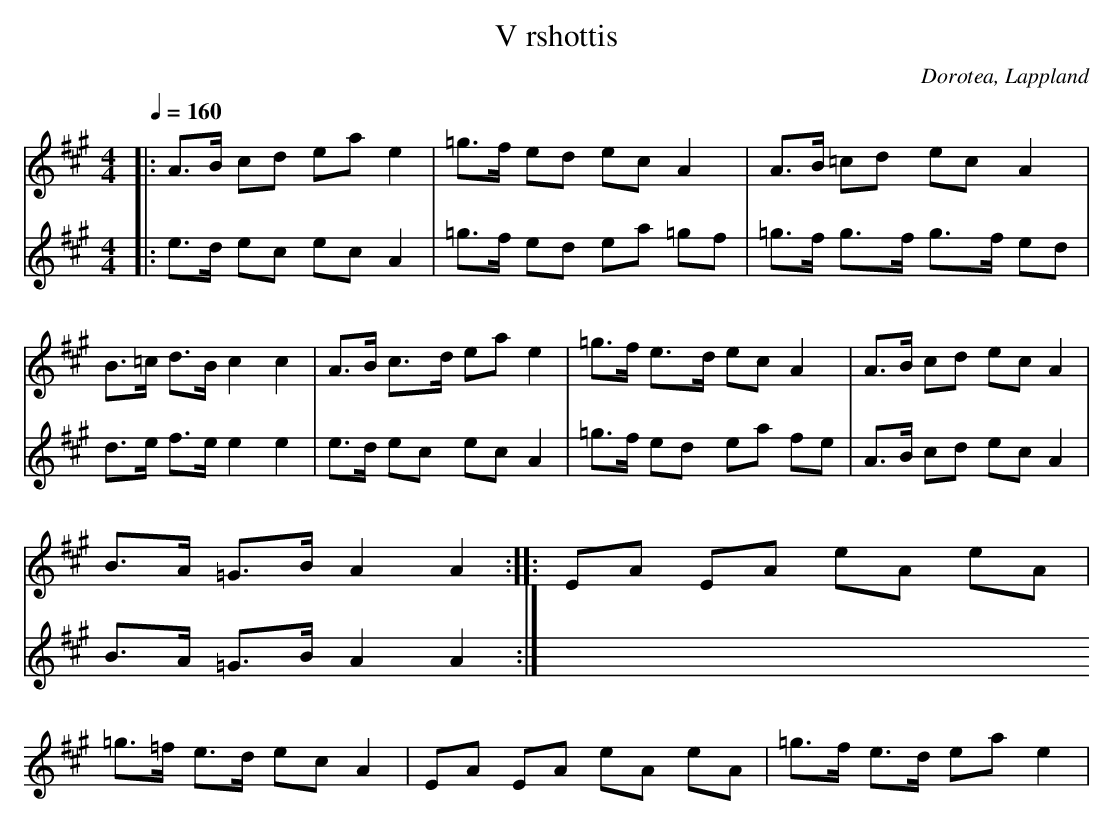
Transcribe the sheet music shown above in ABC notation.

X:1
T:V rshottis
O:Dorotea, Lappland
M:4/4
L:1/16
Q:1/4=160
K:A
V:1
|: A3B c2d2 e2a2 e4 | =g3f e2d2 e2c2 A4 | A3B =c2d2 e2c2 A4 |B3=c d3B c4 c4  | A3B c3d e2a2 e4 | =g3f e3d e2c2 A4 | A3B c2d2 e2c2 A4 |B3A =G3B A4 A4:||:E2A2 E2A2 e2A2 e2A2 |=g3=f e3d e2c2 A4 |E2A2 E2A2 e2A2 e2A2 |=g3f e3d e2a2 e4 |
V:2
|:  e3d e2c2  e2c2 A4 | =g3f e2d2 e2a2 =g2f2 | =g3f g3f g3f e2d2 |d3e f3e e4 e4  |e3d e2c2 e2c2 A4 | =g3f e2d2 e2a2 f2e2 |A3B c2d2 e2c2 A4  |B3A =G3B A4 A4 :|
